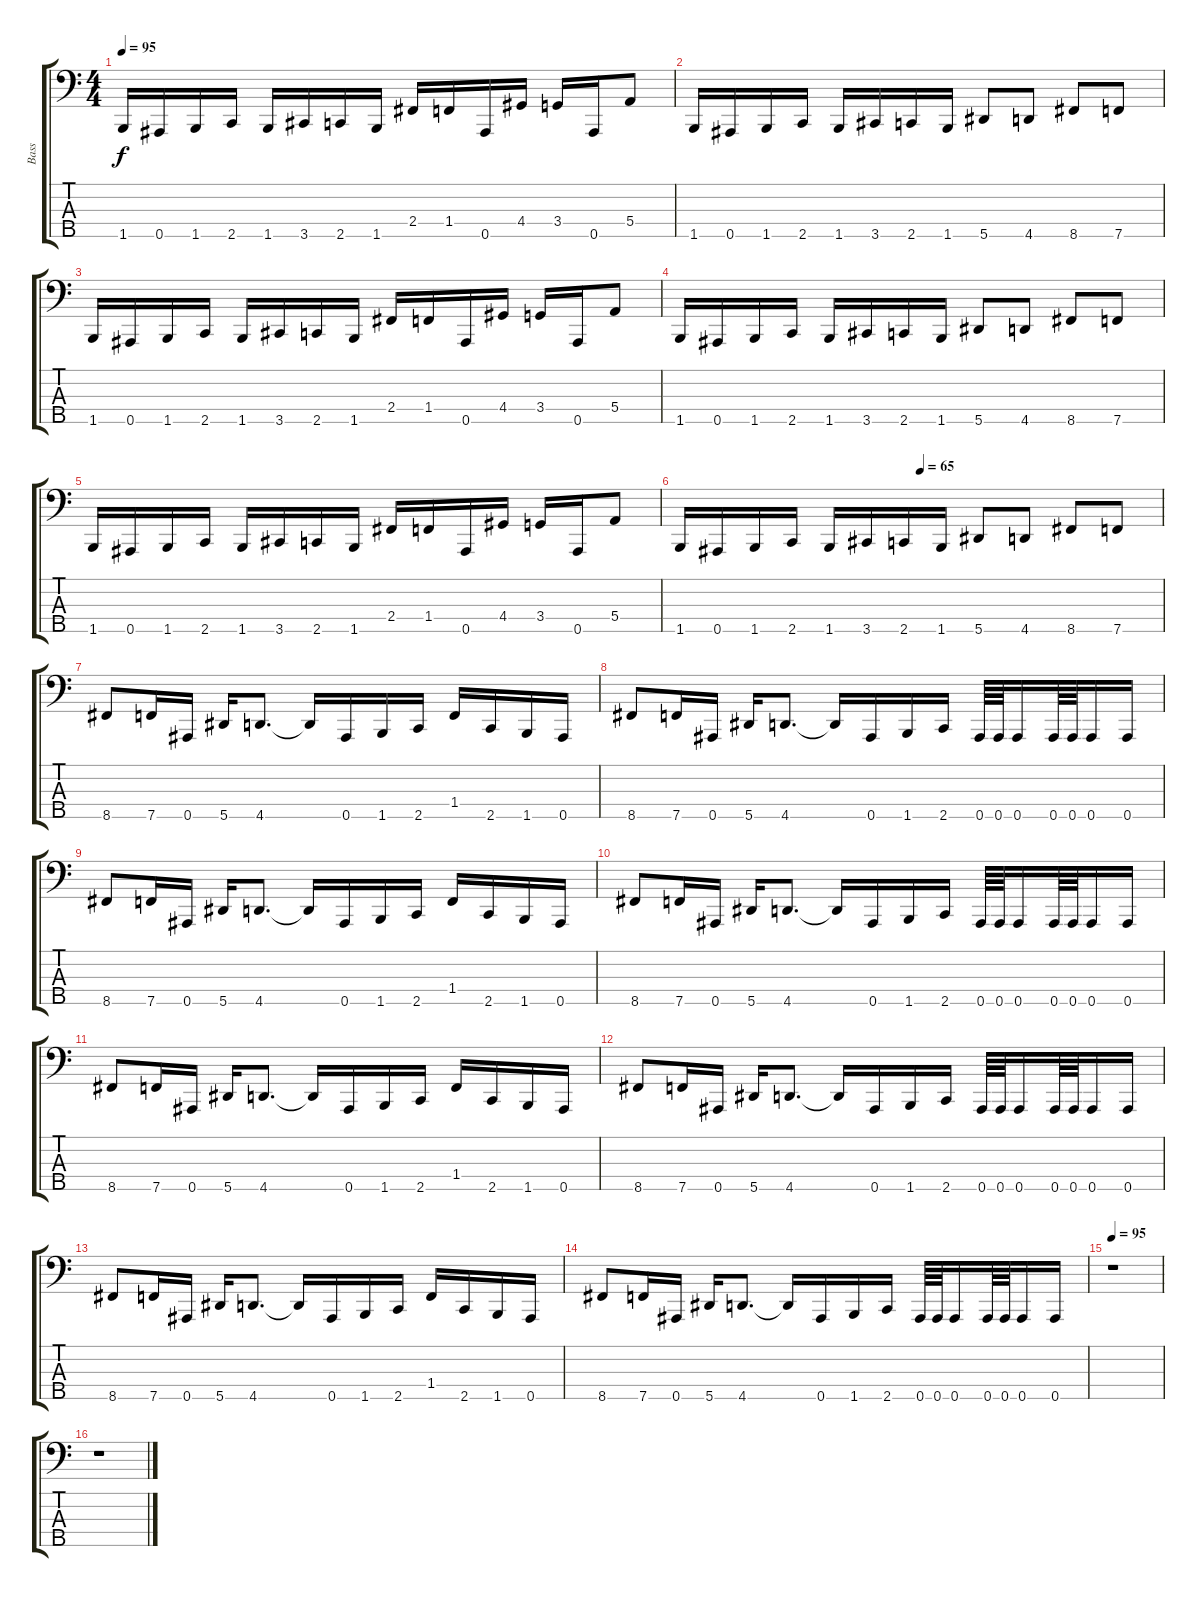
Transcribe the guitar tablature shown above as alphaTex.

\track ("Bass" "Bass") {instrument electricbasspick}
\staff {score tabs}
\tuning (G2 D2 A1 E1 Bb0) {hide}
\ts (4 4)
\tempo 95
\clef f4
\ks c
1.5.16{dy f} 0.5.16 1.5.16 2.5.16 1.5.16 3.5.16 2.5.16 1.5.16 2.4.16 1.4.16 0.5.16 4.4.16 3.4.16 0.5.16 5.4.8 |
1.5.16 0.5.16 1.5.16 2.5.16 1.5.16 3.5.16 2.5.16 1.5.16 5.5.8 4.5.8 8.5.8 7.5.8 |
1.5.16 0.5.16 1.5.16 2.5.16 1.5.16 3.5.16 2.5.16 1.5.16 2.4.16 1.4.16 0.5.16 4.4.16 3.4.16 0.5.16 5.4.8 |
1.5.16 0.5.16 1.5.16 2.5.16 1.5.16 3.5.16 2.5.16 1.5.16 5.5.8 4.5.8 8.5.8 7.5.8 |
1.5.16 0.5.16 1.5.16 2.5.16 1.5.16 3.5.16 2.5.16 1.5.16 2.4.16 1.4.16 0.5.16 4.4.16 3.4.16 0.5.16 5.4.8 |
\tempo (65 0.5)
1.5.16 0.5.16 1.5.16 2.5.16 1.5.16 3.5.16 2.5.16 1.5.16 5.5.8 4.5.8 8.5.8 7.5.8 |
8.5.8 7.5.16 0.5.16 5.5.16 4.5.8{d} 4.5{t}.16 0.5.16 1.5.16 2.5.16 1.4.16 2.5.16 1.5.16 0.5.16 |
8.5.8 7.5.16 0.5.16 5.5.16 4.5.8{d} 4.5{t}.16 0.5.16 1.5.16 2.5.16 0.5.64 0.5.64 0.5.16 0.5.64 0.5.64 0.5.16 0.5.16 |
8.5.8 7.5.16 0.5.16 5.5.16 4.5.8{d} 4.5{t}.16 0.5.16 1.5.16 2.5.16 1.4.16 2.5.16 1.5.16 0.5.16 |
8.5.8 7.5.16 0.5.16 5.5.16 4.5.8{d} 4.5{t}.16 0.5.16 1.5.16 2.5.16 0.5.64 0.5.64 0.5.16 0.5.64 0.5.64 0.5.16 0.5.16 |
8.5.8 7.5.16 0.5.16 5.5.16 4.5.8{d} 4.5{t}.16 0.5.16 1.5.16 2.5.16 1.4.16 2.5.16 1.5.16 0.5.16 |
8.5.8 7.5.16 0.5.16 5.5.16 4.5.8{d} 4.5{t}.16 0.5.16 1.5.16 2.5.16 0.5.64 0.5.64 0.5.16 0.5.64 0.5.64 0.5.16 0.5.16 |
8.5.8 7.5.16 0.5.16 5.5.16 4.5.8{d} 4.5{t}.16 0.5.16 1.5.16 2.5.16 1.4.16 2.5.16 1.5.16 0.5.16 |
8.5.8 7.5.16 0.5.16 5.5.16 4.5.8{d} 4.5{t}.16 0.5.16 1.5.16 2.5.16 0.5.64 0.5.64 0.5.16 0.5.64 0.5.64 0.5.16 0.5.16 |
\tempo 95
r.1 |
r.1
